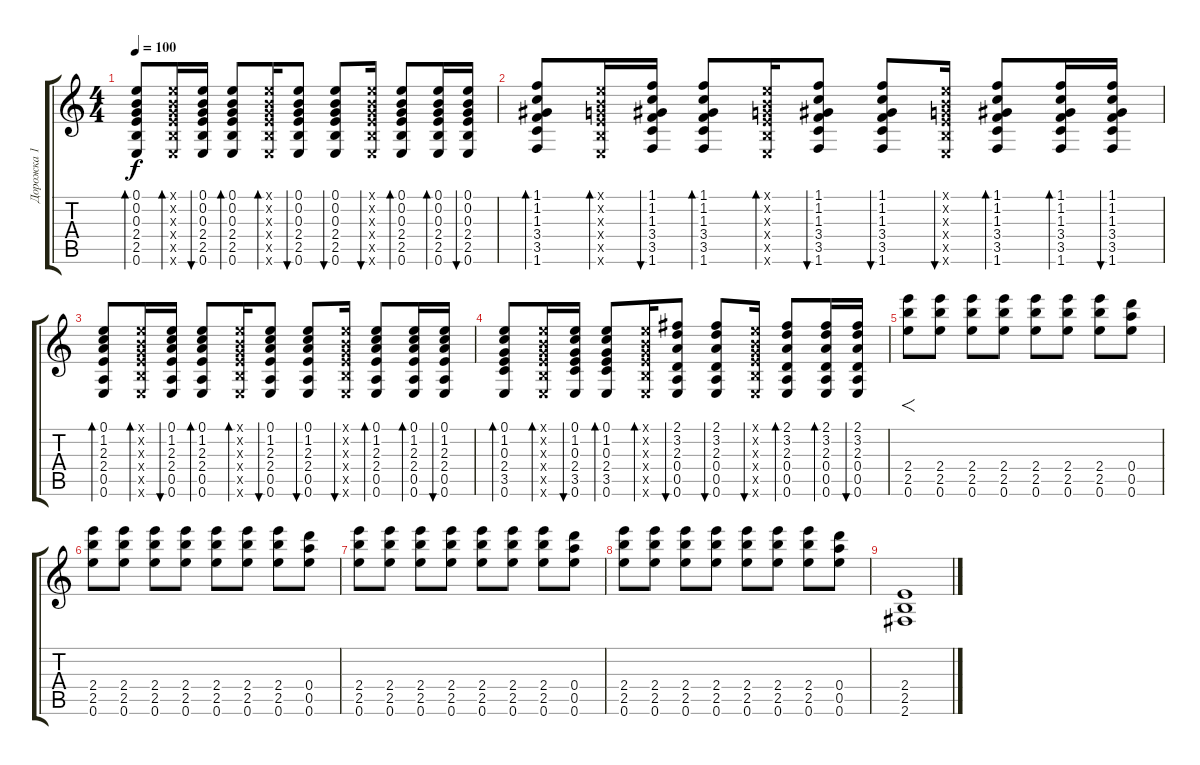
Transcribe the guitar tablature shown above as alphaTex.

\track ("Дорожка 1" "Дорожка 1") {instrument acousticguitarsteel}
\staff {score tabs}
\tuning (E4 B3 G3 D3 A2 E2) {hide}
\ts (4 4)
\tempo 100
\clef g2
\ks c
(0.1 0.2 0.3 2.4 2.5 0.6).8{bd 30 dy f} (0.1{x} 0.2{x} 0.3{x} 2.4{x} 2.5{x} 0.6{x}).16{bd 30} (0.1 0.2 0.3 2.4 2.5 0.6).16{bu 30} (0.1 0.2 0.3 2.4 2.5 0.6).8{bd 30} (0.1{x} 0.2{x} 0.3{x} 2.4{x} 2.5{x} 0.6{x}).16{bd 30} (0.1 0.2 0.3 2.4 2.5 0.6).8{bu 30} (0.1 0.2 0.3 2.4 2.5 0.6).8{bu 30} (0.1{x} 0.2{x} 0.3{x} 2.4{x} 2.5{x} 0.6{x}).16{bu 30} (0.1 0.2 0.3 2.4 2.5 0.6).8{bd 30} (0.1 0.2 0.3 2.4 2.5 0.6).16{bd 30} (0.1 0.2 0.3 2.4 2.5 0.6).16{bu 30} |
(1.1 1.2 1.3 3.4 3.5 1.6).8{bd 30} (0.1{x} 0.2{x} 0.3{x} 2.4{x} 2.5{x} 0.6{x}).16{bd 30} (1.1 1.2 1.3 3.4 3.5 1.6).16{bu 30} (1.1 1.2 1.3 3.4 3.5 1.6).8{bd 30} (0.1{x} 0.2{x} 0.3{x} 2.4{x} 2.5{x} 0.6{x}).16{bd 30} (1.1 1.2 1.3 3.4 3.5 1.6).8{bu 30} (1.1 1.2 1.3 3.4 3.5 1.6).8{bu 30} (0.1{x} 0.2{x} 0.3{x} 2.4{x} 2.5{x} 0.6{x}).16{bu 30} (1.1 1.2 1.3 3.4 3.5 1.6).8{bd 30} (1.1 1.2 1.3 3.4 3.5 1.6).16{bd 30} (1.1 1.2 1.3 3.4 3.5 1.6).16{bu 30} |
(0.1 1.2 2.3 2.4 0.5 0.6).8{bd 30} (0.1{x} 0.2{x} 0.3{x} 2.4{x} 2.5{x} 0.6{x}).16{bd 30} (0.1 1.2 2.3 2.4 0.5 0.6).16{bu 30} (0.1 1.2 2.3 2.4 0.5 0.6).8{bd 30} (0.1{x} 0.2{x} 0.3{x} 2.4{x} 2.5{x} 0.6{x}).16{bd 30} (0.1 1.2 2.3 2.4 0.5 0.6).8{bu 30} (0.1 1.2 2.3 2.4 0.5 0.6).8{bu 30} (0.1{x} 0.2{x} 0.3{x} 2.4{x} 2.5{x} 0.6{x}).16{bu 30} (0.1 1.2 2.3 2.4 0.5 0.6).8{bd 30} (0.1 1.2 2.3 2.4 0.5 0.6).16{bd 30} (0.1 1.2 2.3 2.4 0.5 0.6).16{bu 30} |
(0.1 1.2 0.3 2.4 3.5 0.6).8{bd 30} (0.1{x} 0.2{x} 0.3{x} 2.4{x} 2.5{x} 0.6{x}).16{bd 30} (0.1 1.2 0.3 2.4 3.5 0.6).16{bu 30} (0.1 1.2 0.3 2.4 3.5 0.6).8{bd 30} (0.1{x} 0.2{x} 0.3{x} 2.4{x} 2.5{x} 0.6{x}).16{bd 30} (2.1 3.2 2.3 0.4 0.5 0.6).8{bu 30} (2.1 3.2 2.3 0.4 0.5 0.6).8{bu 30} (0.1{x} 0.2{x} 0.3{x} 2.4{x} 2.5{x} 0.6{x}).16{bu 30} (2.1 3.2 2.3 0.4 0.5 0.6).8{bd 30} (2.1 3.2 2.3 0.4 0.5 0.6).16{bd 30} (2.1 3.2 2.3 0.4 0.5 0.6).16{bu 30} |
(2.4 2.5 0.6).8{f ot 15mb volume 11 instrument acousticguitarsteel} (2.4 2.5 0.6).8{ot 15mb} (2.4 2.5 0.6).8{ot 15mb} (2.4 2.5 0.6).8{ot 15mb} (2.4 2.5 0.6).8{ot 15mb} (2.4 2.5 0.6).8{ot 15mb} (2.4 2.5 0.6).8{ot 15mb} (0.4 0.5 0.6).8{ot 15mb volume 8} |
(2.4 2.5 0.6).8{ot 15mb} (2.4 2.5 0.6).8{ot 15mb} (2.4 2.5 0.6).8{ot 15mb} (2.4 2.5 0.6).8{ot 15mb} (2.4 2.5 0.6).8{ot 15mb} (2.4 2.5 0.6).8{ot 15mb} (2.4 2.5 0.6).8{ot 15mb} (0.4 0.5 0.6).8{ot 15mb} |
(2.4 2.5 0.6).8{ot 15mb} (2.4 2.5 0.6).8{ot 15mb} (2.4 2.5 0.6).8{ot 15mb} (2.4 2.5 0.6).8{ot 15mb} (2.4 2.5 0.6).8{ot 15mb} (2.4 2.5 0.6).8{ot 15mb volume 0} (2.4 2.5 0.6).8{ot 15mb} (0.4 0.5 0.6).8{ot 15mb} |
(2.4 2.5 0.6).8{ot 15mb} (2.4 2.5 0.6).8{ot 15mb} (2.4 2.5 0.6).8{ot 15mb} (2.4 2.5 0.6).8{ot 15mb} (2.4 2.5 0.6).8{ot 15mb} (2.4 2.5 0.6).8{ot 15mb} (2.4 2.5 0.6).8{ot 15mb} (0.4 0.5 0.6).8{ot 15mb volume 13 instrument acousticguitarsteel} |
(2.4 2.5 2.6).1{volume 0 instrument acousticguitarsteel}
